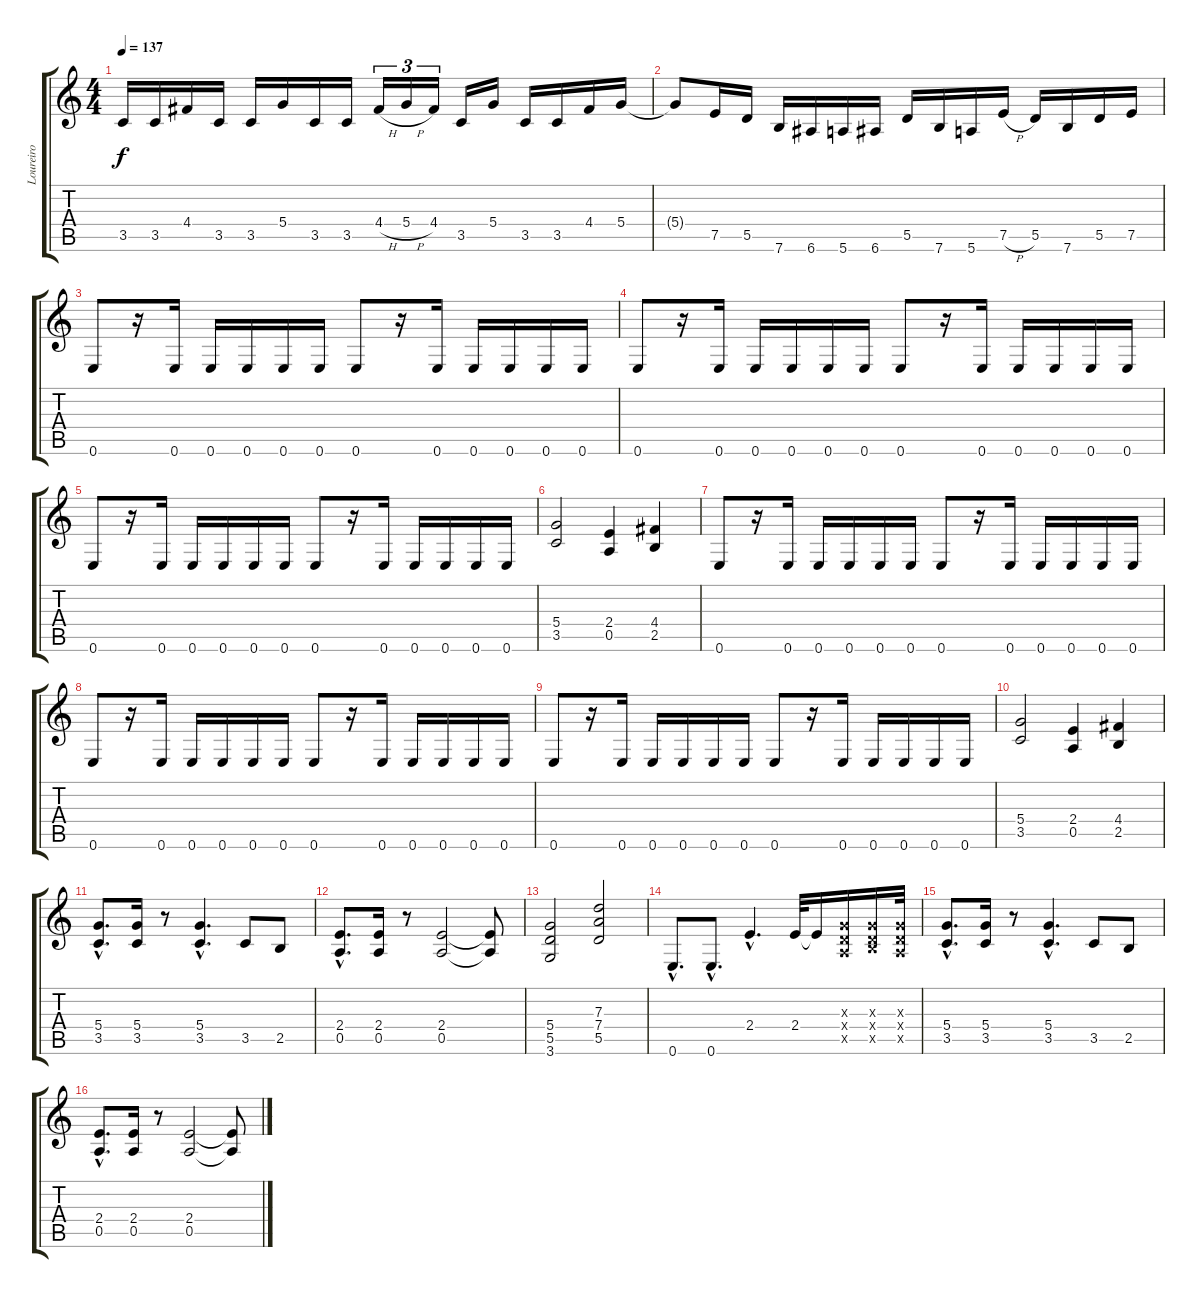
\track ("Loureiro" "Loureiro") {instrument overdrivenguitar}
\staff {score tabs}
\tuning (E4 B3 G3 D3 A2 E2) {hide}
\ts (4 4)
\tempo 137
\clef g2
\ks c
3.5.16{dy f} 3.5.16 4.4.16 3.5.16 3.5.16 5.4.16 3.5.16 3.5.16 4.4{h}.16{tu (3 2)} 5.4{h}.16{tu (3 2)} 4.4.16{tu (3 2)} 3.5.16 5.4.16 3.5.16 3.5.16 4.4.16 5.4.16 |
5.4{t}.8 7.5.16 5.5.16 7.6.16 6.6.16 5.6.16 6.6.16 5.5.16 7.6.16 5.6.16 7.5{h}.16 5.5.16 7.6.16 5.5.16 7.5.16 |
0.6.8 r.16 0.6.16 0.6.16 0.6.16 0.6.16 0.6.16 0.6.8 r.16 0.6.16 0.6.16 0.6.16 0.6.16 0.6.16 |
0.6.8 r.16 0.6.16 0.6.16 0.6.16 0.6.16 0.6.16 0.6.8 r.16 0.6.16 0.6.16 0.6.16 0.6.16 0.6.16 |
0.6.8 r.16 0.6.16 0.6.16 0.6.16 0.6.16 0.6.16 0.6.8 r.16 0.6.16 0.6.16 0.6.16 0.6.16 0.6.16 |
(5.4 3.5).2 (2.4 0.5).4 (4.4 2.5).4 |
0.6.8 r.16 0.6.16 0.6.16 0.6.16 0.6.16 0.6.16 0.6.8 r.16 0.6.16 0.6.16 0.6.16 0.6.16 0.6.16 |
0.6.8 r.16 0.6.16 0.6.16 0.6.16 0.6.16 0.6.16 0.6.8 r.16 0.6.16 0.6.16 0.6.16 0.6.16 0.6.16 |
0.6.8 r.16 0.6.16 0.6.16 0.6.16 0.6.16 0.6.16 0.6.8 r.16 0.6.16 0.6.16 0.6.16 0.6.16 0.6.16 |
(5.4 3.5).2 (2.4 0.5).4 (4.4 2.5).4 |
(5.4{hac} 3.5{hac}).8{d} (5.4 3.5).16 r.8 (5.4{hac} 3.5{hac}).4{d} 3.5.8 2.5.8 |
(2.4{hac} 0.5{hac}).8{d} (2.4 0.5).16 r.8 (2.4 0.5).2 (2.4{t} 0.5{t}).8 |
(5.4 5.5 3.6).2 (7.3 7.4 5.5).2 |
0.6{hac}.8{d} 0.6{hac}.8{d} 2.4{hac}.4{d} 2.4.32 2.4{t}.16 (0.3{x} 0.4{x} 0.5{x}).16 (0.3{x} 0.4{x} 2.5{x}).16 (0.3{x} 0.4{x} 0.5{x}).32 |
(5.4{hac} 3.5{hac}).8{d} (5.4 3.5).16 r.8 (5.4{hac} 3.5{hac}).4{d} 3.5.8 2.5.8 |
(2.4{hac} 0.5{hac}).8{d} (2.4 0.5).16 r.8 (2.4 0.5).2 (2.4{t} 0.5{t}).8
